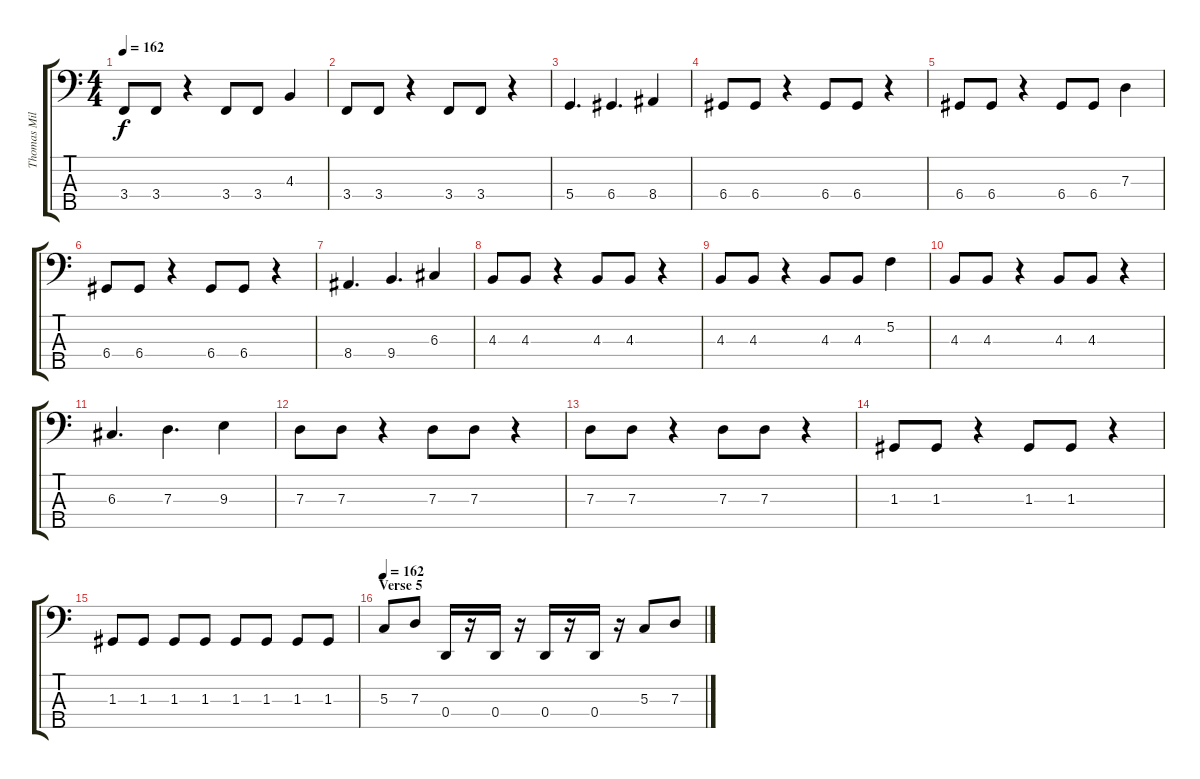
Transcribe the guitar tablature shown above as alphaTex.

\track ("Thomas Miller" "Thomas Mil") {instrument electricbassfinger}
\staff {score tabs}
\tuning (F2 C2 G1 D1 A0) {hide}
\ts (4 4)
\tempo 162
\clef f4
\ks c
3.4.8{dy f} 3.4.8 r.4 3.4.8 3.4.8 4.3.4 |
3.4.8 3.4.8 r.4 3.4.8 3.4.8 r.4 |
5.4.4{d} 6.4.4{d} 8.4.4 |
6.4.8 6.4.8 r.4 6.4.8 6.4.8 r.4 |
6.4.8 6.4.8 r.4 6.4.8 6.4.8 7.3.4 |
6.4.8 6.4.8 r.4 6.4.8 6.4.8 r.4 |
8.4.4{d} 9.4.4{d} 6.3.4 |
4.3.8 4.3.8 r.4 4.3.8 4.3.8 r.4 |
4.3.8 4.3.8 r.4 4.3.8 4.3.8 5.2.4 |
4.3.8 4.3.8 r.4 4.3.8 4.3.8 r.4 |
6.3.4{d} 7.3.4{d} 9.3.4 |
7.3.8 7.3.8 r.4 7.3.8 7.3.8 r.4 |
7.3.8 7.3.8 r.4 7.3.8 7.3.8 r.4 |
1.3.8 1.3.8 r.4 1.3.8 1.3.8 r.4 |
1.3.8 1.3.8 1.3.8 1.3.8 1.3.8 1.3.8 1.3.8 1.3.8 |
\section ("" "Verse 5")
\tempo 162
5.3.8 7.3.8 0.4.16 r.16 0.4.16 r.16 0.4.16 r.16 0.4.16 r.16 5.3.8 7.3.8
